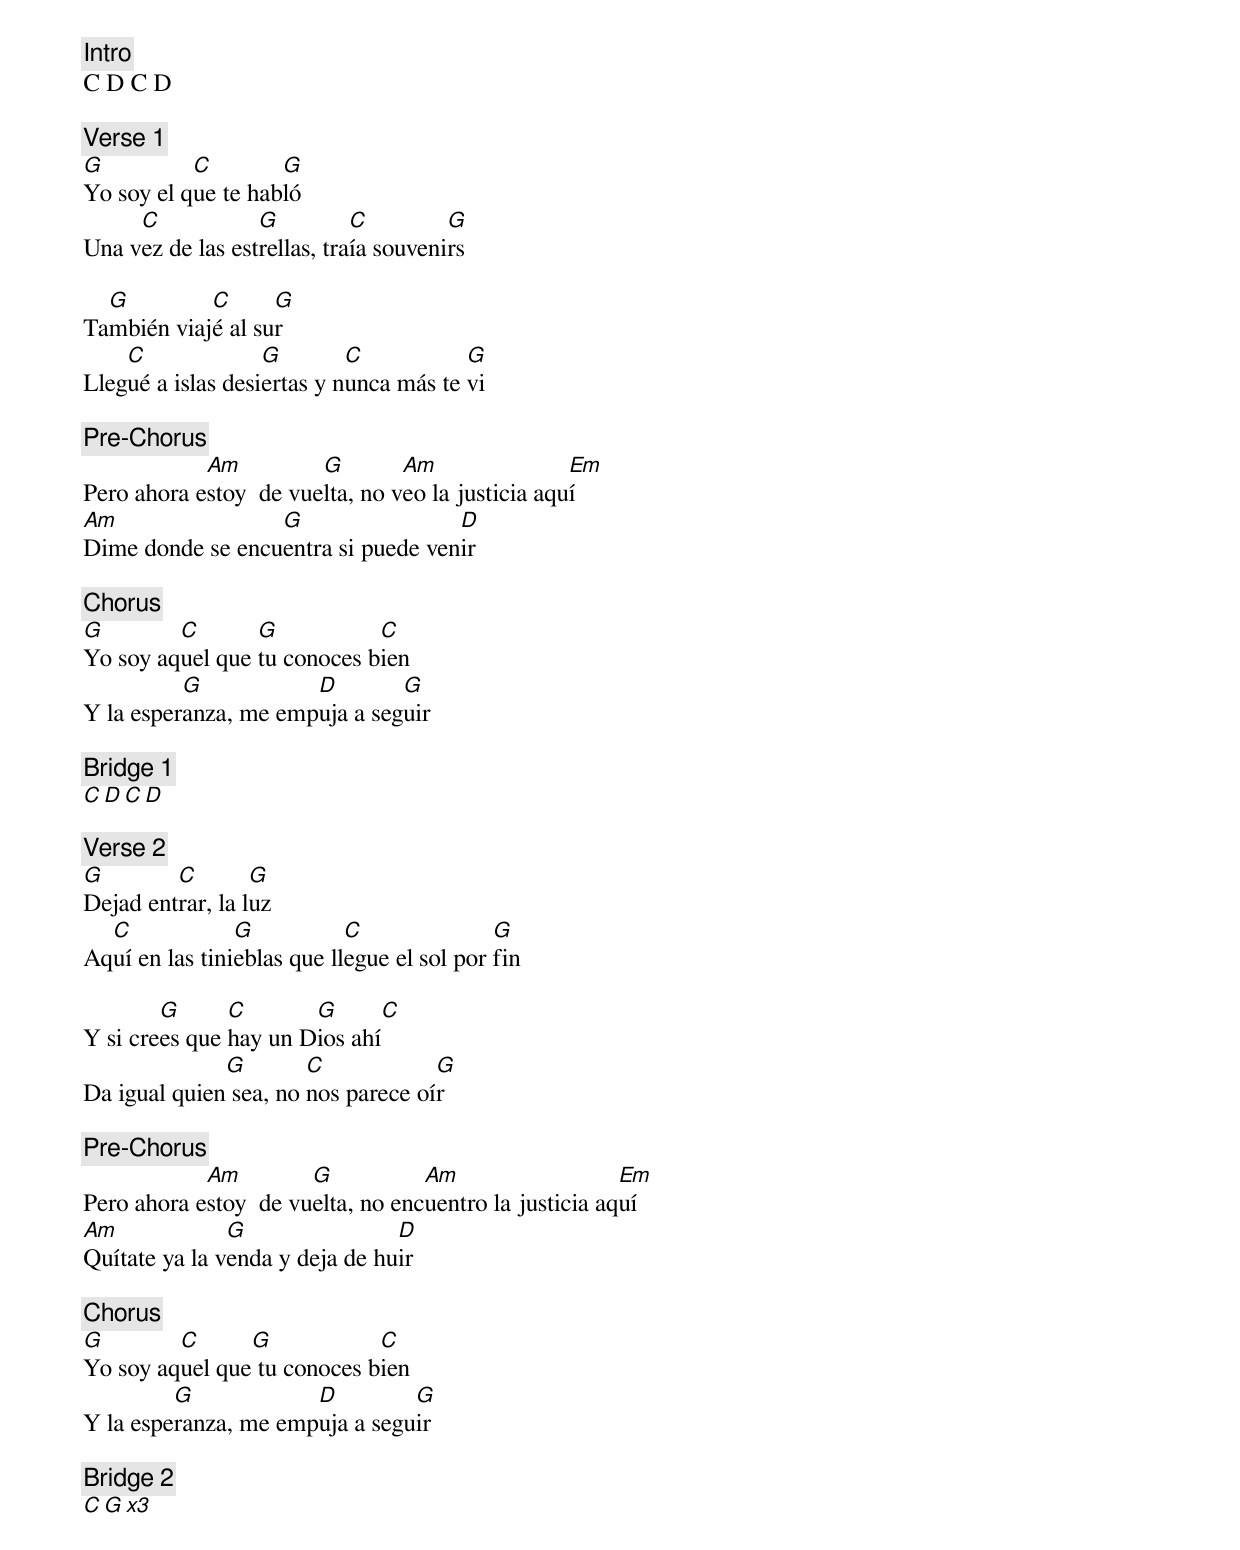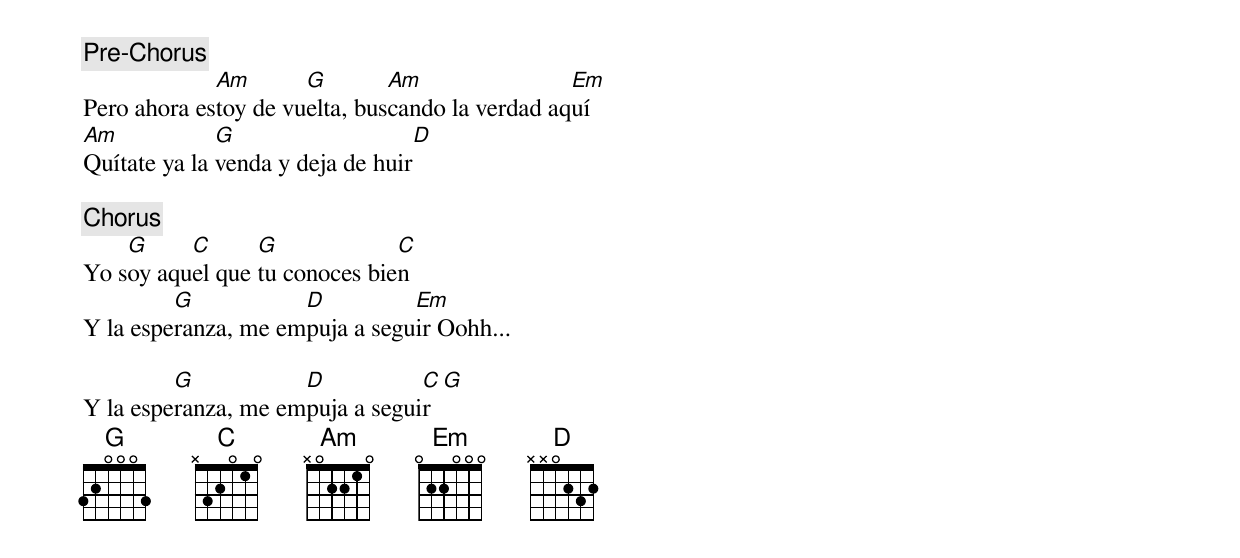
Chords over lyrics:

[Intro]
C D C D

[Verse 1]
G          C        G
Yo soy el que te habló
     C            G          C         G
Una vez de las estrellas, traía souvenirs

  G         C      G
También viajé al sur
    C              G        C           G
Llegué a islas desiertas y nunca más te vi

[Pre-Chorus]
            Am          G        Am                Em
Pero ahora estoy  de vuelta, no veo la justicia aquí
Am                G                 D
Dime donde se encuentra si puede venir

[Chorus]
G        C       G           C
Yo soy aquel que tu conoces bien
          G           D        G
Y la esperanza, me empuja a seguir

[Bridge 1]
C  D  C  D

[Verse 2]
G        C        G
Dejad entrar, la luz
  C             G           C               G
Aquí en las tinieblas que llegue el sol por fin

        G      C       G      C
Y si crees que hay un Dios ahí
              G        C            G
Da igual quien sea, no nos parece oír

[Pre-Chorus]
            Am         G           Am                   Em
Pero ahora estoy  de vuelta, no encuentro la justicia aquí
Am             G                D
Quítate ya la venda y deja de huir

[Chorus]
G        C      G            C
Yo soy aquel que tu conoces bien
         G            D         G
Y la esperanza, me empuja a seguir

[Bridge 2]
C G x3

[Pre-Chorus]
             Am       G        Am                Em
Pero ahora estoy de vuelta, buscando la verdad aquí
Am            G                   D
Quítate ya la venda y deja de huir

[Chorus]
    G     C      G             C
Yo soy aquel que tu conoces bien
         G           D          Em
Y la esperanza, me empuja a seguir Oohh...

         G           D           C   G
Y la esperanza, me empuja a seguir
